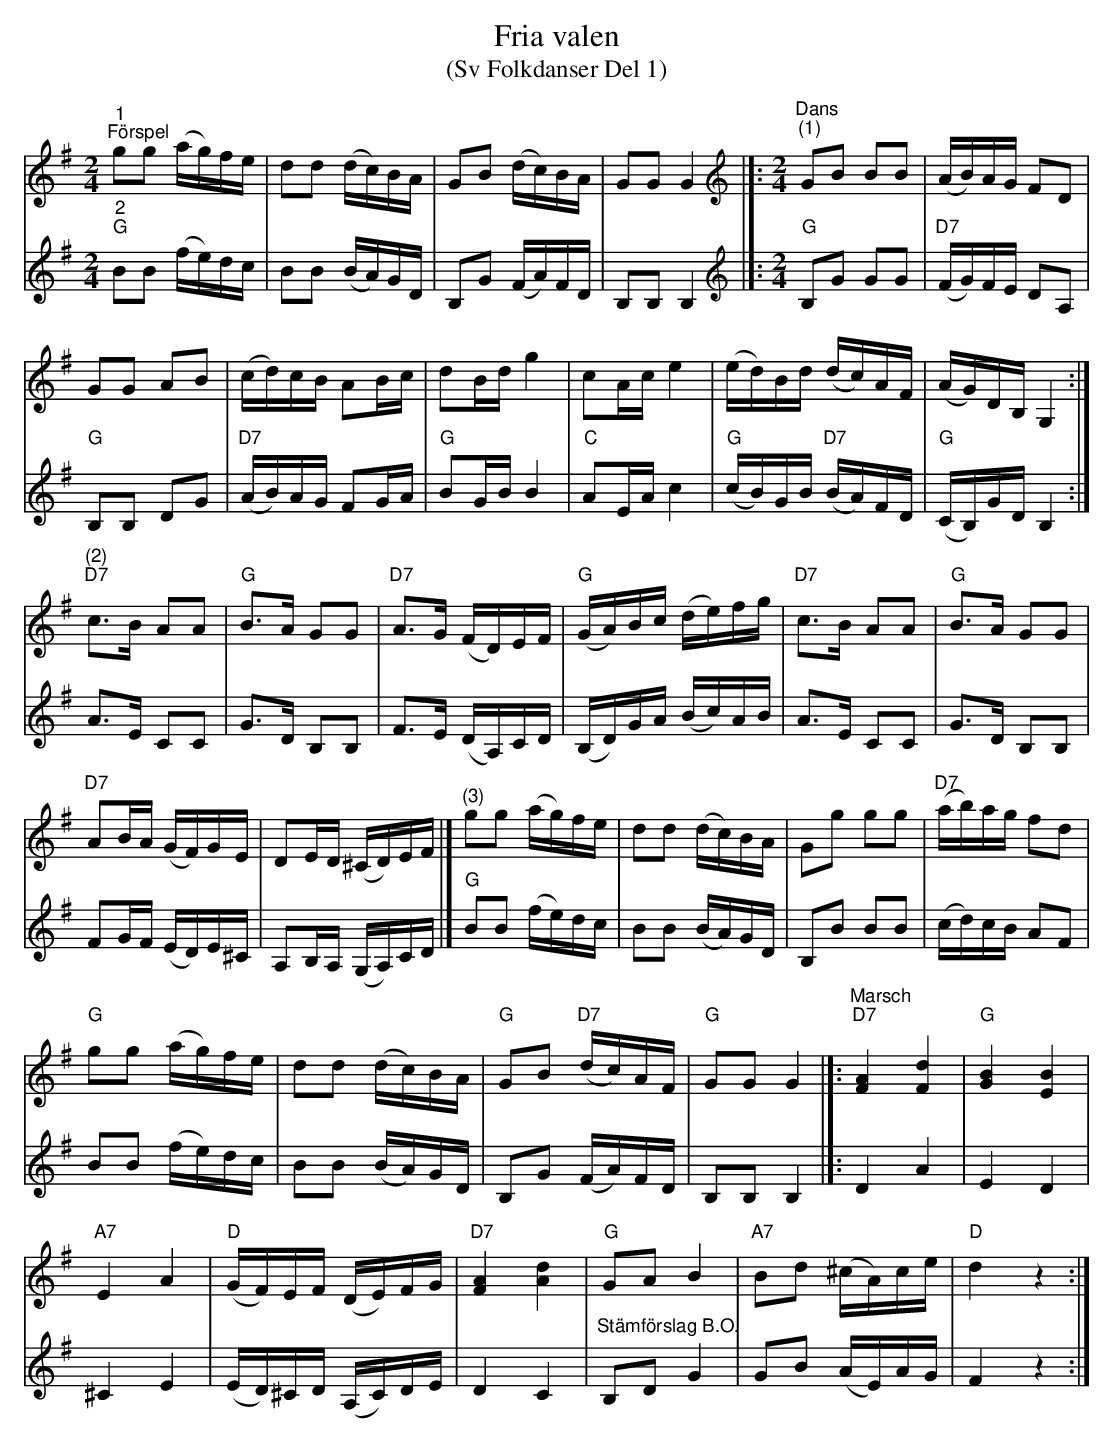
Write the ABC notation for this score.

X:1
T:Fria valen
T:(Sv Folkdanser Del 1)
L:1/16
M:2/4
K:G
V:1
"^1""^Förspel" g2g2 (ag)fe | d2d2 (dc)BA | G2B2 (dc)BA | G2G2 G4 |]: [K:G][M:2/4][K:treble]"^Dans""^(1)" G2B2 B2B2 | (AB)AG F2D2 |
G2G2 A2B2 | (cd)cB A2Bc | d2Bd g4 | c2Ac e4 | (ed)Bd (dc)AF | (AG)DB, G,4 :|
"^(2)""D7" c2>B2 A2A2 |"G" B2>A2 G2G2 | "D7" A2>G2 (FD)EF |"G" (GA)Bc (de)fg |"D7" c2>B2 A2A2 |"G" B2>A2 G2G2 |
"D7" A2BA (GF)GE | D2ED (^CD)EF |]"^(3)" g2g2 (ag)fe | d2d2 (dc)BA | G2g2 g2g2 |"D7" (ab)ag f2d2 |
"G" g2g2 (ag)fe | d2d2 (dc)BA |"G" G2B2"D7" (dc)AF |"G" G2G2 G4 |]:"^Marsch""D7" [FA]4 [Fd]4 |"G" [GB]4 [EB]4 |
"A7" E4 A4 |"D" (GF)EF (DE)FG |"D7" [FA]4 [Ad]4 |"G" G2A2 B4 |"A7" B2d2 (^cA)ce |"D" d4 z4 :|
V:2
"^2""G" B2B2 (fe)dc | B2B2 (BA)GD | B,2G2 (FA)FD | B,2B,2 B,4 |]: [K:G][M:2/4][K:treble]"G" B,2G2 G2G2 |"D7" (FG)FE D2A,2 |
"G" B,2B,2 D2G2 |"D7" (AB)AG F2GA | "G" B2GB B4 |"C" A2EA c4 |"G" (cB)GB"D7" (BA)FD |"G" (CB,)GD B,4 :|
A2>E2 C2C2 | G2>D2 B,2B,2 | F2>E2 (DA,)CD | (B,D)GA (Bc)AB | A2>E2 C2C2 | G2>D2 B,2B,2 |
F2GF (ED)E^C | A,2B,A, (G,A,)CD |]"G" B2B2 (fe)dc | B2B2 (BA)GD | B,2B2 B2B2 | (cd)cB A2F2 |
B2B2 (fe)dc | B2B2 (BA)GD | B,2G2 (FA)FD | B,2B,2 B,4 |]: D4 A4 | E4 D4 |
^C4 E4 | (ED)^CD (A,C)DE | D4 C4 | "^Stämförslag B.O." B,2D2 G4 | G2B2 (AE)AG | F4 z4 :|
